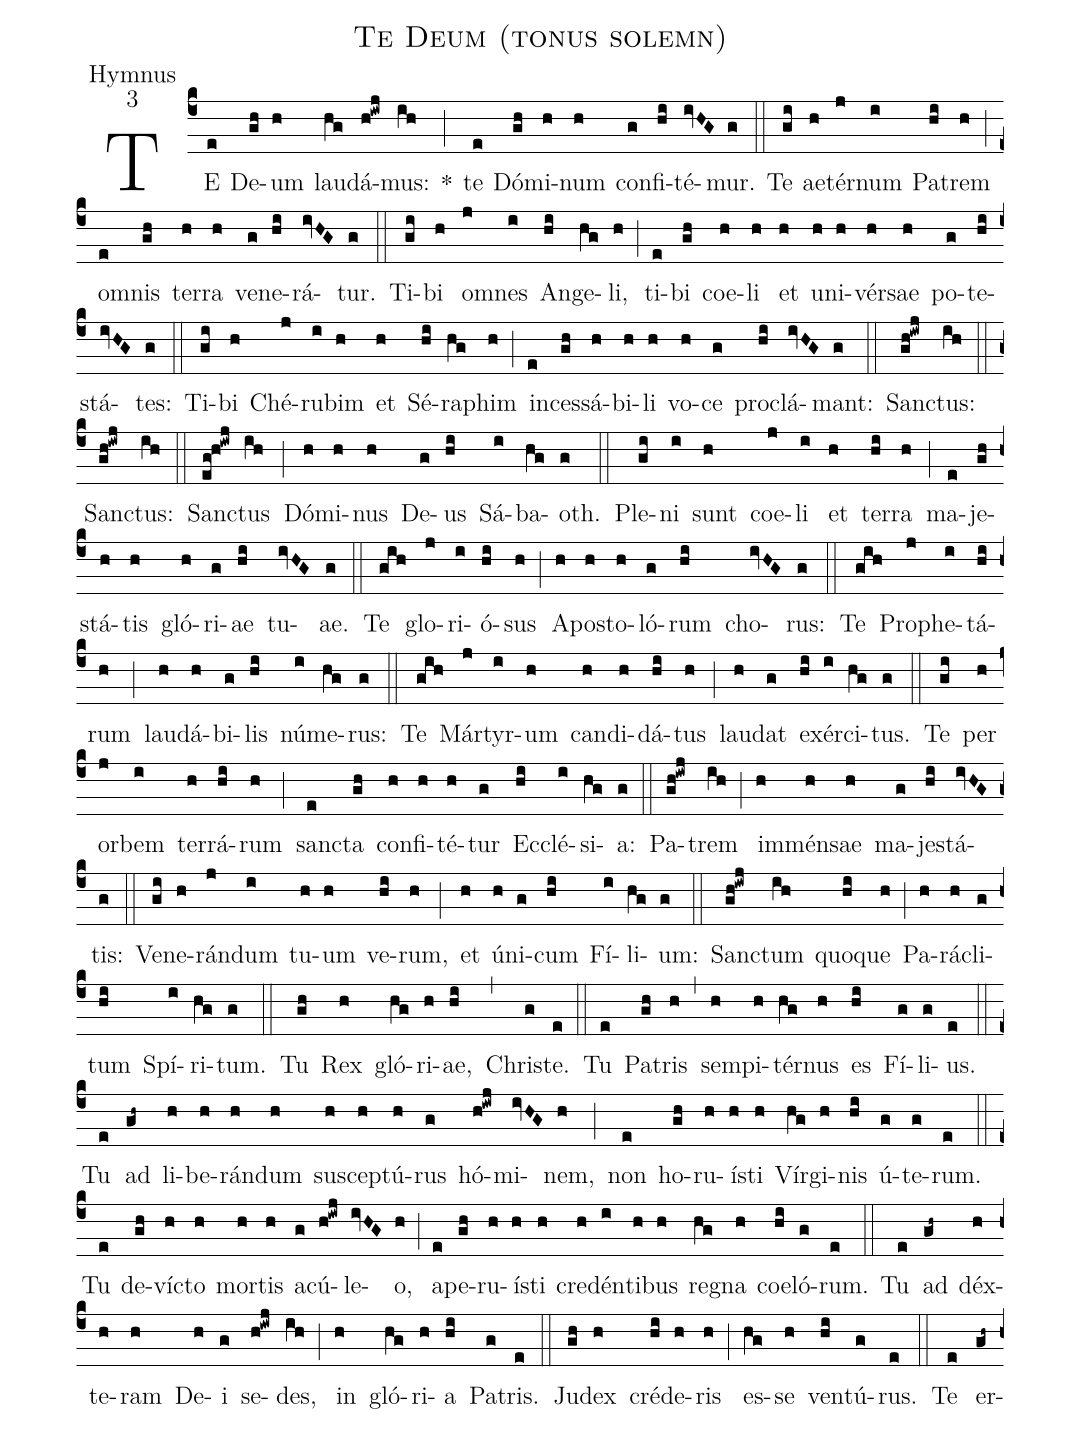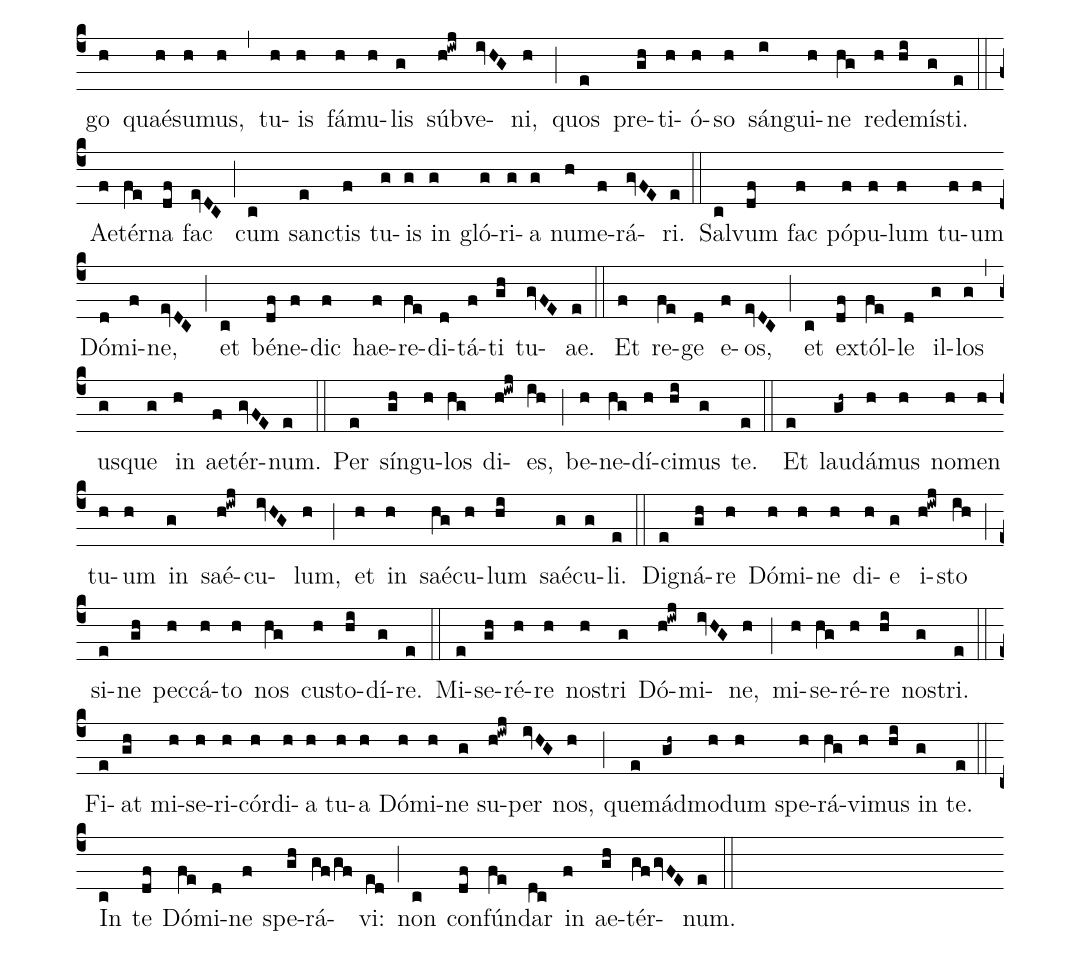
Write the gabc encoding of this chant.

name:Te Deum (tonus solemn);
office-part:Hymnus;
mode:3;
%%
(c4) TE(e) De(gh)um(h) lau(hg)dá(h!iwj)mus:(ih) *(;) te(e) Dó(gh)mi(h)num(h) con(g)fi(hi)té(ivHG)mur.(g) (::) Te(gi) ae(h)tér(j)num(i) Pa(hi)trem(h) (;) o(e)mnis(gh) ter(h)ra(h) ve(g)ne(hi)rá(ivHG)tur.(g) (::) Ti(gi)bi(h) o(j)mnes(i) An(hi)ge(hg)li,(h) (;) ti(e)bi(gh) coe(h)li(h) et(h) u(h)ni(h)vér(h)sae(h) po(g)te(hi)stá(ivHG)tes:(g) (::) Ti(gi)bi(h) Ché(j)ru(i)bim(h) et(h) Sé(hi)ra(hg)phim(h) (;) in(e)ces(gh)sá(h)bi(h)li(h) vo(h)ce(g) pro(hi)clá(ivHG)mant:(g) (::) San(gh!iwj)ctus:(ih) (::) San(gh!iwj)ctus:(ih) (::) San(eg!h!iwj)ctus(ih) (;) Dó(h)mi(h)nus(h) De(g)us(hi) Sá(i)ba(hg)oth.(g) (::) Ple(gi)ni(i) sunt(h) coe(j)li(i) et(h) ter(hi)ra(h) (;) ma(e)je(gh)stá(h)tis(h) gló(h)ri(g)ae(hi) tu(ivHG)ae.(g) (::) Te(gih) glo(j)ri(i)ó(hi)sus(h) (;) A(h)po(h)sto(h)ló(g)rum(hi) cho(ivHG)rus:(g) (::) Te(gih) Pro(j)phe(i)tá(hi)rum(h) (;) lau(h)dá(h)bi(g)lis(hi) nú(i)me(hg)rus:(g) (::) Te(gih) Már(j)tyr(i)um(h) can(h)di(h)dá(hi)tus(h) (;) lau(h)dat(g) ex(hi)ér(i)ci(hg)tus.(g) (::) Te(gi) per(h) or(j)bem(i) ter(h)rá(hi)rum(h) (;) san(e)cta(gh) con(h)fi(h)té(h)tur(g) Ec(hi)clé(i)si(hg)a:(g) (::) Pa(gh!iwj)trem(ih) (;) im(h)mén(h)sae(h) ma(g)je(hi)stá(ivHG)tis:(g) (::) Ve(gi)ne(h)rán(j)dum(i) tu(h)um(h) ve(hi)rum,(h) (;) et(h) ú(h)ni(g)cum(hi) Fí(i)li(hg)um:(g) (::) San(gh!iwj)ctum(ih) quo(hi)que(h) (;) Pa(h)rá(h)cli(g)tum(hi) Spí(i)ri(hg)tum.(g) (::) Tu(gh) Rex(h) gló(hg)ri(h)ae,(hi) (,) Chri(g)ste.(e) (::) Tu(e) Pa(gh)tris(h) (,) sem(h)pi(h)tér(hg)nus(h) es(hi) Fí(g)li(g)us.(e) (::) Tu(e) ad(gh~) li(h)be(h)rán(h)dum(h) su(h)sce(h)ptú(h)rus(g) hó(h!iwj)mi(ivHG)nem,(h) (;) non(e) ho(gh)ru(h)í(h)sti(h) Vír(hg)gi(h)nis(hi) ú(g)te(g)rum.(e) (::) Tu(e) de(gh)ví(h)cto(h) mor(h)tis(h) a(g)cú(h!iwj)le(ivHG)o,(h) (;) a(e)pe(gh)ru(h)í(h)sti(h) cre(h)dén(i)ti(h)bus(h) re(hg)gna(h) coe(hi)ló(g)rum.(e) (::) Tu(e) ad(gh~) déx(h)te(h)ram(h) De(h)i(g) se(h!iwj)des,(ih) (;) in(h) gló(hg)ri(h)a(hi) Pa(g)tris.(e) (::) Ju(gh)dex(h) cré(hi)de(h)ris(h) (;) es(hg)se(h) ven(hi)tú(g)rus.(e) (::) Te(e) er(gh~)go(h) quaé(h)su(h)mus,(h) (,) tu(h)is(h) fá(h)mu(h)lis(g) súb(h!iwj)ve(ivHG)ni,(h) (;) quos(e) pre(gh)ti(h)ó(h)so(h) sán(i)gui(h)ne(hg) re(h)de(hi)mí(g)sti.(e) (::) Ae(f)tér(fe)na(df) fac(evDC) (;) cum(c) san(e)ctis(f) tu(g)is(g) in(g) gló(g)ri(g)a(g) nu(h)me(f)rá(gvFE)ri.(e) (::) Sal(c)vum(df) fac(f) pó(f)pu(f)lum(f) tu(f)um(f) Dó(d)mi(f)ne,(evDC) (;) et(c) bé(df)ne(f)dic(f) hae(f)re(fe)di(d)tá(f)ti(gh) tu(gvFE)ae.(e) (::) Et(f) re(fe)ge(d) e(f)os,(evDC) (;) et(c) ex(df)tól(fe)le(d) il(g)los(g) (,) us(g)que(g) in(h) ae(f)tér(gvFE)num.(e) (::) Per(e) sín(gh)gu(h)los(hg) di(h!iwj)es,(ih) (;) be(h)ne(hg)dí(h)ci(hi)mus(g) te.(e) (::) Et(e) lau(gh~)dá(h)mus(h) no(h)men(h) tu(h)um(h) in(g) saé(h!iwj)cu(ivHG)lum,(h) (;) et(h) in(h) saé(hg)cu(h)lum(hi) saé(g)cu(g)li.(e) (::) Di(e)gná(gh)re(h) Dó(h)mi(h)ne(h) di(h)e(g) i(h!iwj)sto(ih) (;) si(e)ne(gh) pec(h)cá(h)to(h) nos(hg) cu(h)sto(hi)dí(g)re.(e) (::) Mi(e)se(gh)ré(h)re(h) no(h)stri(g) Dó(h!iwj)mi(ivHG)ne,(h) (;) mi(h)se(hg)ré(h)re(hi) no(g)stri.(e) (::) Fi(e)at(gh) mi(h)se(h)ri(h)cór(h)di(h)a(h) tu(h)a(h) Dó(h)mi(h)ne(g) su(h!iwj)per(ivHG) nos,(h) (;) que(e)mád(gh~)mo(h)dum(h) spe(h)rá(hg)vi(h)mus(hi) in(g) te.(e) (::) In(c) te(df) Dó(fe)mi(d)ne(f) spe(gh)rá(gf/gf)vi:(ed) (;) non(c) con(df)fún(fe)dar(dc) in(f) ae(gh)tér(gfgvFE)num.(e) (::)
